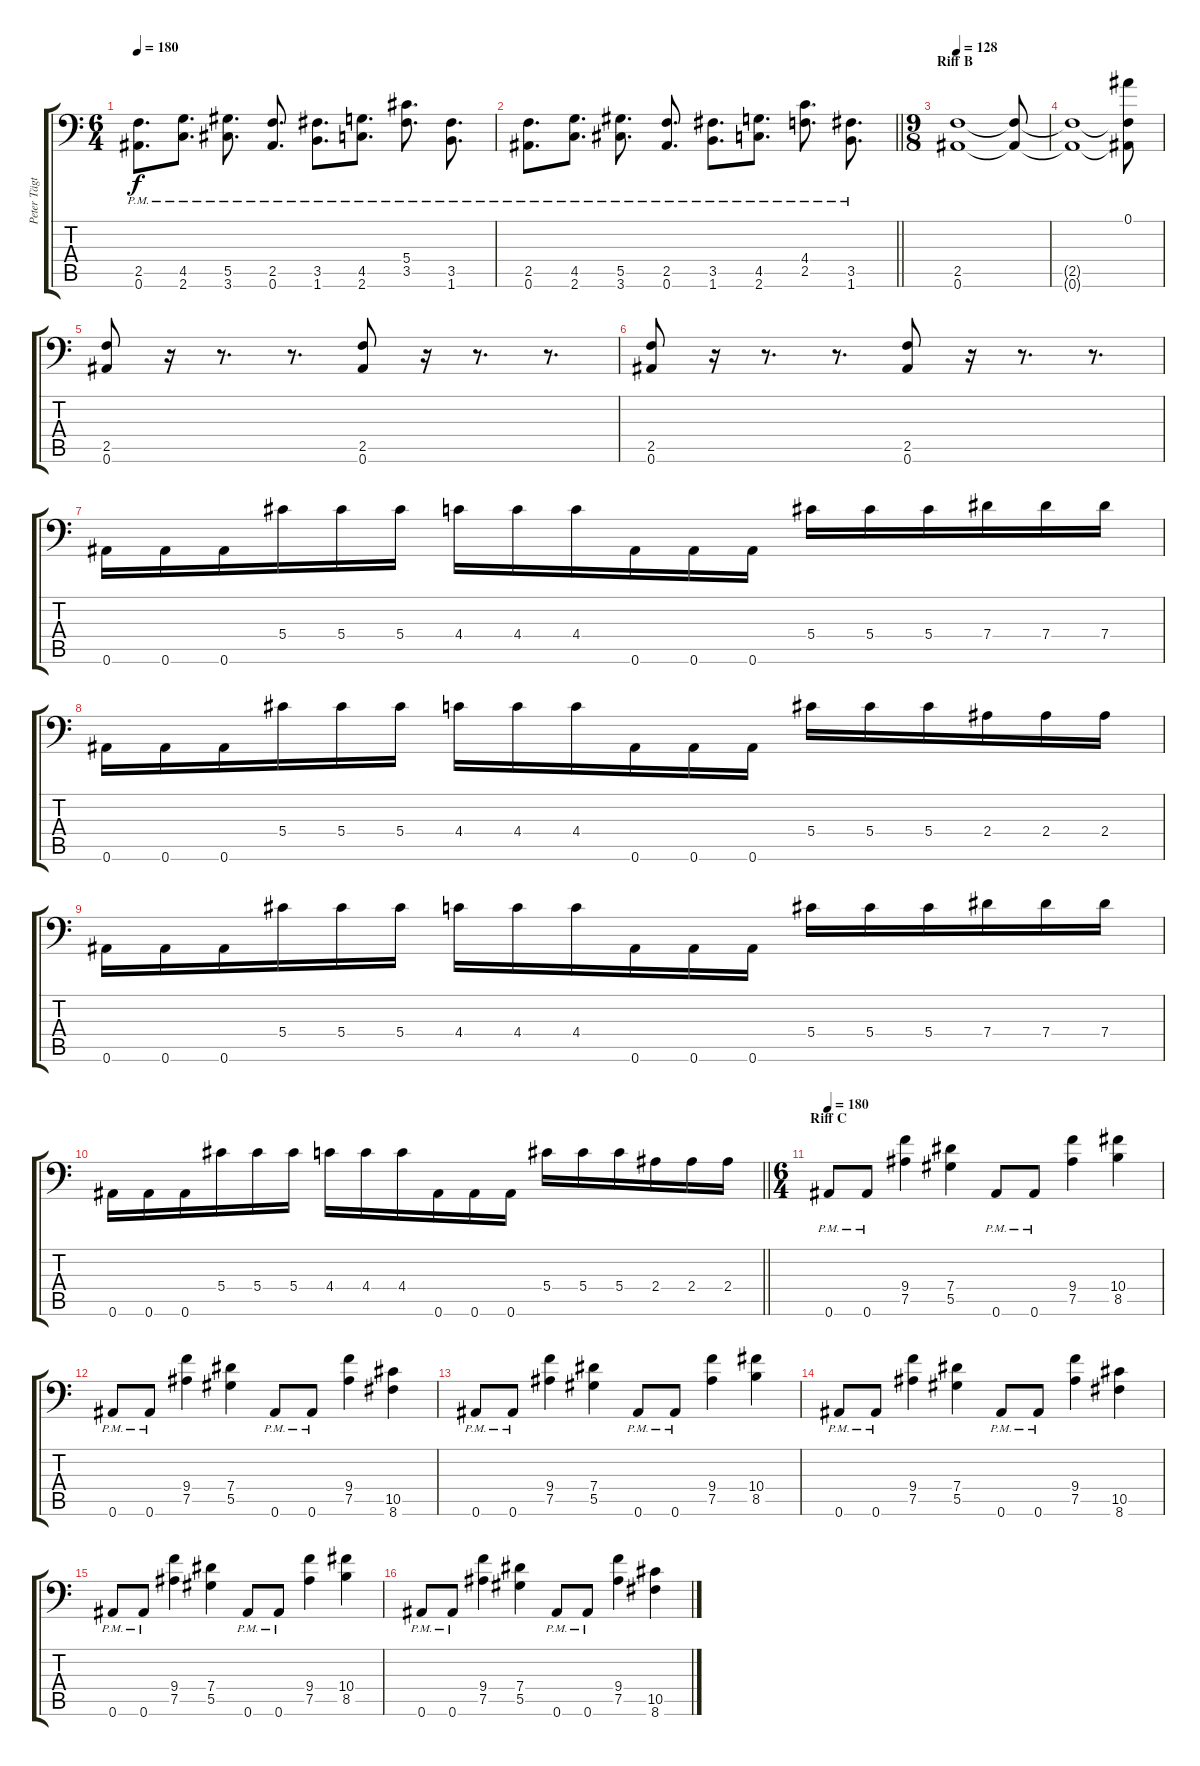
\track ("Peter Tägtgren " "Peter Tägt") {instrument distortionguitar}
\staff {score tabs}
\tuning (Bb3 F3 Db3 Ab2 Eb2 Bb1) {hide}
\ts (6 4)
\tempo 180
\clef f4
\ks c
(2.5{pm} 0.6{pm}).8{d dy f} (4.5{pm} 2.6{pm}).8{d} (5.5{pm} 3.6{pm}).8{d} (2.5{pm} 0.6{pm}).8{d} (3.5{pm} 1.6{pm}).8{d} (4.5{pm} 2.6{pm}).8{d} (5.4{pm} 3.5{pm}).8{d} (3.5{pm} 1.6{pm}).8{d} |
\barLineRight lightlight
(2.5{pm} 0.6{pm}).8{d} (4.5{pm} 2.6{pm}).8{d} (5.5{pm} 3.6{pm}).8{d} (2.5{pm} 0.6{pm}).8{d} (3.5{pm} 1.6{pm}).8{d} (4.5{pm} 2.6{pm}).8{d} (4.4{pm} 2.5{pm}).8{d} (3.5{pm} 1.6{pm}).8{d} |
\ts (9 8)
\section ("" "Riff B")
\tempo 128
(2.5 0.6).1 (2.5{t} 0.6{t}).8 |
(2.5{t} 0.6{t}).1 (0.1 2.5{t} 0.6{t}).8 |
(2.5 0.6).8 r.16 r.8{d} r.8{d} (2.5 0.6).8 r.16 r.8{d} r.8{d} |
(2.5 0.6).8 r.16 r.8{d} r.8{d} (2.5 0.6).8 r.16 r.8{d} r.8{d} |
0.6.16 0.6.16 0.6.16 5.4.16 5.4.16 5.4.16 4.4.16 4.4.16 4.4.16 0.6.16 0.6.16 0.6.16 5.4.16 5.4.16 5.4.16 7.4.16 7.4.16 7.4.16 |
0.6.16 0.6.16 0.6.16 5.4.16 5.4.16 5.4.16 4.4.16 4.4.16 4.4.16 0.6.16 0.6.16 0.6.16 5.4.16 5.4.16 5.4.16 2.4.16 2.4.16 2.4.16 |
0.6.16 0.6.16 0.6.16 5.4.16 5.4.16 5.4.16 4.4.16 4.4.16 4.4.16 0.6.16 0.6.16 0.6.16 5.4.16 5.4.16 5.4.16 7.4.16 7.4.16 7.4.16 |
\barLineRight lightlight
0.6.16 0.6.16 0.6.16 5.4.16 5.4.16 5.4.16 4.4.16 4.4.16 4.4.16 0.6.16 0.6.16 0.6.16 5.4.16 5.4.16 5.4.16 2.4.16 2.4.16 2.4.16 |
\ts (6 4)
\section ("" "Riff C")
\tempo 180
0.6{pm}.8 0.6{pm}.8 (9.4 7.5).4 (7.4 5.5).4 0.6{pm}.8 0.6{pm}.8 (9.4 7.5).4 (10.4 8.5).4 |
0.6{pm}.8 0.6{pm}.8 (9.4 7.5).4 (7.4 5.5).4 0.6{pm}.8 0.6{pm}.8 (9.4 7.5).4 (10.5 8.6).4 |
0.6{pm}.8 0.6{pm}.8 (9.4 7.5).4 (7.4 5.5).4 0.6{pm}.8 0.6{pm}.8 (9.4 7.5).4 (10.4 8.5).4 |
0.6{pm}.8 0.6{pm}.8 (9.4 7.5).4 (7.4 5.5).4 0.6{pm}.8 0.6{pm}.8 (9.4 7.5).4 (10.5 8.6).4 |
0.6{pm}.8 0.6{pm}.8 (9.4 7.5).4 (7.4 5.5).4 0.6{pm}.8 0.6{pm}.8 (9.4 7.5).4 (10.4 8.5).4 |
0.6{pm}.8 0.6{pm}.8 (9.4 7.5).4 (7.4 5.5).4 0.6{pm}.8 0.6{pm}.8 (9.4 7.5).4 (10.5 8.6).4
